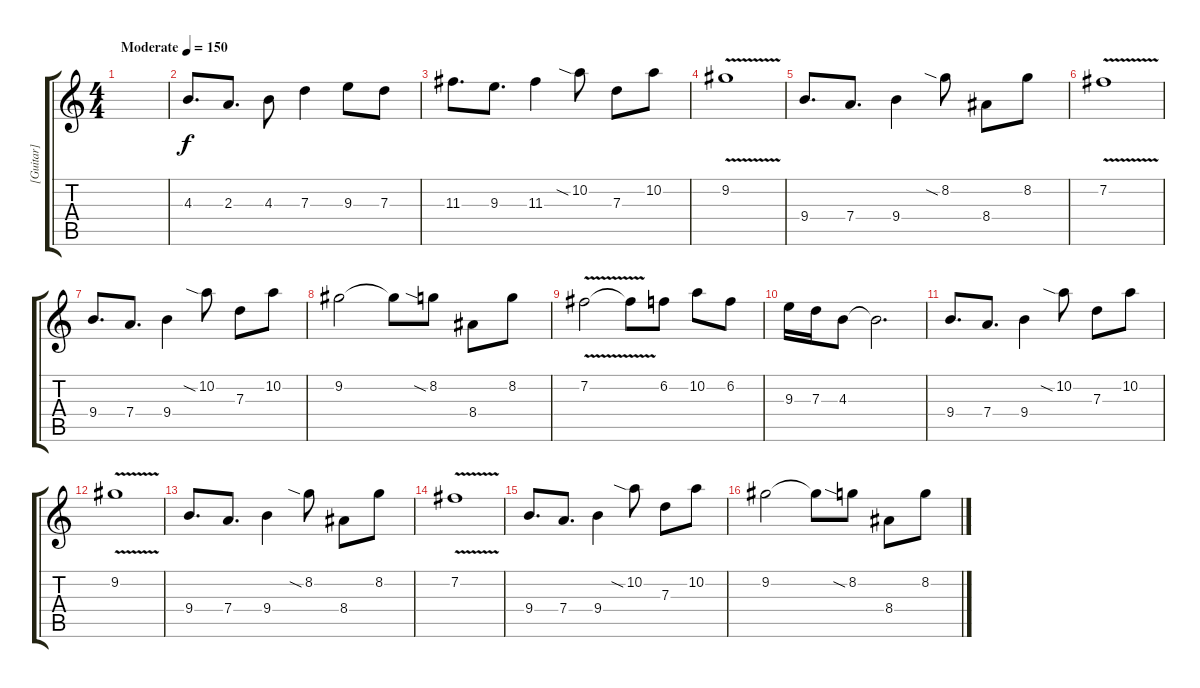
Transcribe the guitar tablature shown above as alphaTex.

\track ("[Guitar]" "[Guitar]") {instrument distortionguitar}
\staff {score tabs}
\tuning (E4 B3 G3 D3 A2 D2) {hide}
\ts (4 4)
\tempo (150 "Moderate")
\clef g2
\ks c
|
4.3.8{d} 2.3.8{d} 4.3.8 7.3.4 9.3.8 7.3.8 |
11.3.8{d} 9.3.8{d} 11.3.4 10.2{sia}.8 7.3.8 10.2.8 |
9.2{v}.1 |
9.4.8{d} 7.4.8{d} 9.4.4 8.2{sia}.8 8.4.8 8.2.8 |
7.2{v}.1 |
9.4.8{d} 7.4.8{d} 9.4.4 10.2{sia}.8 7.3.8 10.2.8 |
9.2.2 9.2{t}.8 8.2{sia}.8 8.4.8 8.2.8 |
7.2{v}.2 7.2{t}.8 6.2.8 10.2.8 6.2.8 |
9.3.16 7.3.16 4.3.8 4.3{t}.2{d} |
9.4.8{d} 7.4.8{d} 9.4.4 10.2{sia}.8 7.3.8 10.2.8 |
9.2{v}.1 |
9.4.8{d} 7.4.8{d} 9.4.4 8.2{sia}.8 8.4.8 8.2.8 |
7.2{v}.1 |
9.4.8{d} 7.4.8{d} 9.4.4 10.2{sia}.8 7.3.8 10.2.8 |
9.2.2 9.2{t}.8 8.2{sia}.8 8.4.8 8.2.8
